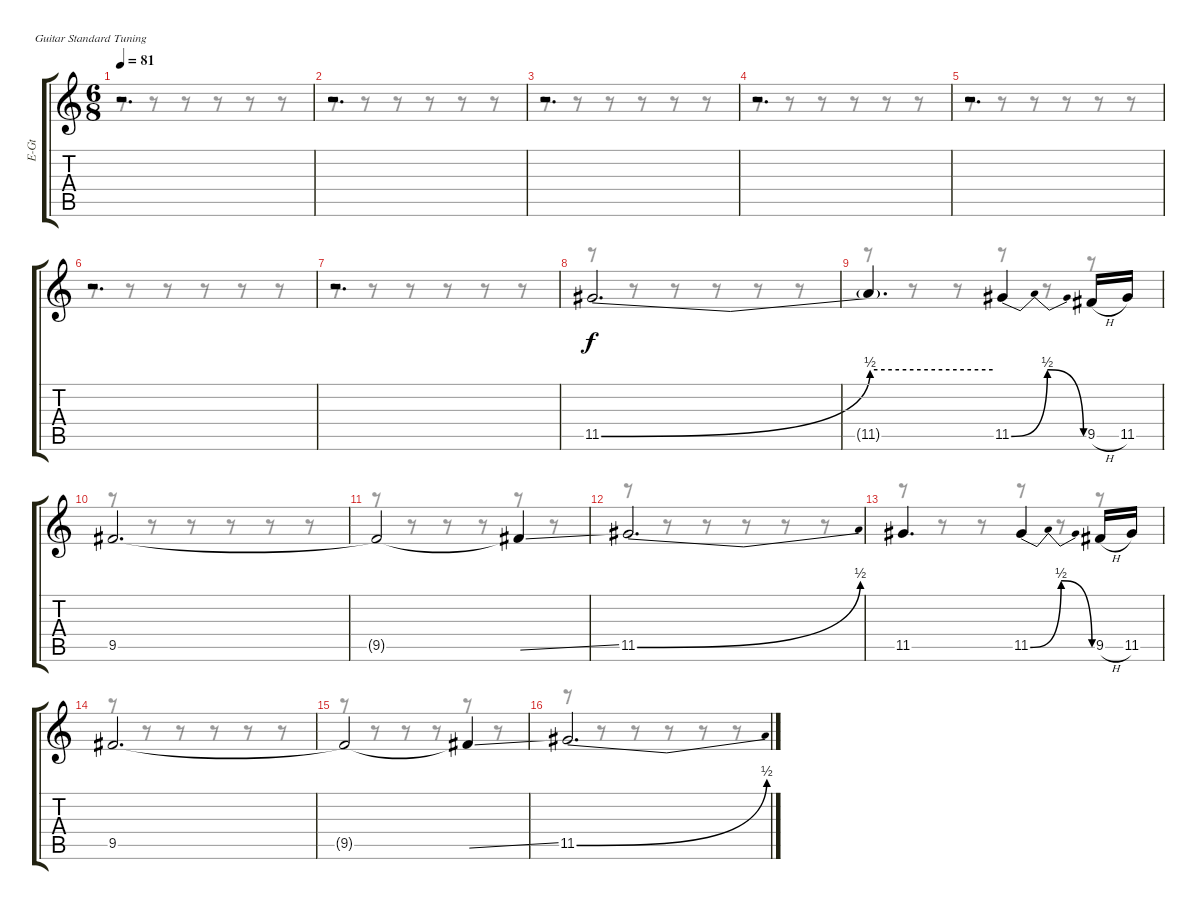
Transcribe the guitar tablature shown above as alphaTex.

\bracketExtendMode groupsimilarinstruments
\track ("Backing Guitar" "E-Gt") {instrument distortionguitar}
\staff {score tabs}
\tuning (E4 B3 G3 D3 A2 E2)
\voice
\ts (6 8)
\tempo 81
\clef g2
\ks c
r.2{d dy mf} |
r.2{d} |
r.2{d} |
r.2{d} |
r.2{d} |
r.2{d} |
r.2{d} |
11.5{be (bend 0 0 60 2) acc #}.2{d dy f} |
11.5{be (hold 0 2 60 2) t}.4{d} 11.5{be (bendrelease 0 0 30 2 30 2 60 0) acc #}.4 9.5{h acc #}.16 11.5{acc #}.16 |
9.5{acc #}.2{d} |
9.5{t acc #}.2 9.5{ss t acc #}.4 |
11.5{be (bend 0 0 60 2) acc #}.2{d} |
11.5{acc #}.4{d} 11.5{be (bendrelease 0 0 30 2 30 2 60 0) acc #}.4 9.5{h acc #}.16 11.5{acc #}.16 |
9.5{acc #}.2{d} |
9.5{t acc #}.2 9.5{ss t acc #}.4 |
11.5{be (bend 0 0 60 2) acc #}.2{d}
\voice
\clef g2
\ottava regular
\simile none
\ks c
r.8{dy mf} r.8 r.8 r.8 r.8 r.8 |
r.8 r.8 r.8 r.8 r.8 r.8 |
r.8 r.8 r.8 r.8 r.8 r.8 |
r.8 r.8 r.8 r.8 r.8 r.8 |
r.8 r.8 r.8 r.8 r.8 r.8 |
r.8 r.8 r.8 r.8 r.8 r.8 |
r.8 r.8 r.8 r.8 r.8 r.8 |
r.8 r.8 r.8 r.8 r.8 r.8 |
r.8 r.8 r.8 r.8 r.8 r.8 |
r.8 r.8 r.8 r.8 r.8 r.8 |
r.8 r.8 r.8 r.8 r.8 r.8 |
r.8 r.8 r.8 r.8 r.8 r.8 |
r.8 r.8 r.8 r.8 r.8 r.8 |
r.8 r.8 r.8 r.8 r.8 r.8 |
r.8 r.8 r.8 r.8 r.8 r.8 |
r.8 r.8 r.8 r.8 r.8 r.8
